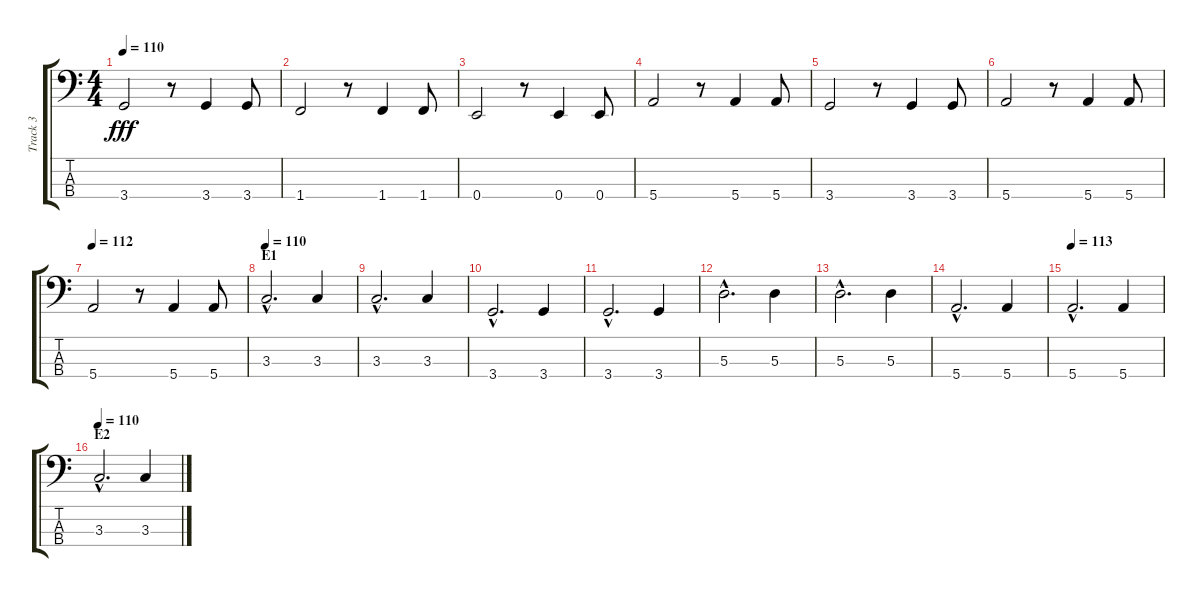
\track ("Track 3" "Track 3") {instrument electricbassfinger}
\staff {score tabs}
\tuning (G2 D2 A1 E1) {hide}
\ts (4 4)
\tempo 110
\clef f4
\ks c
3.4.2{dy fff} r.8 3.4.4 3.4.8 |
1.4.2 r.8 1.4.4 1.4.8 |
0.4.2 r.8 0.4.4 0.4.8 |
5.4.2 r.8 5.4.4 5.4.8 |
3.4.2 r.8 3.4.4 3.4.8 |
5.4.2 r.8 5.4.4 5.4.8 |
\tempo 112
5.4.2 r.8 5.4.4 5.4.8 |
\section ("" "E1")
\tempo 110
3.3{hac}.2{d} 3.3.4 |
3.3{hac}.2{d} 3.3.4 |
3.4{hac}.2{d} 3.4.4 |
3.4{hac}.2{d} 3.4.4 |
5.3{hac}.2{d} 5.3.4 |
5.3{hac}.2{d} 5.3.4 |
5.4{hac}.2{d} 5.4.4 |
\tempo 113
5.4{hac}.2{d} 5.4.4 |
\section ("" "E2")
\tempo 110
3.3{hac}.2{d} 3.3.4
